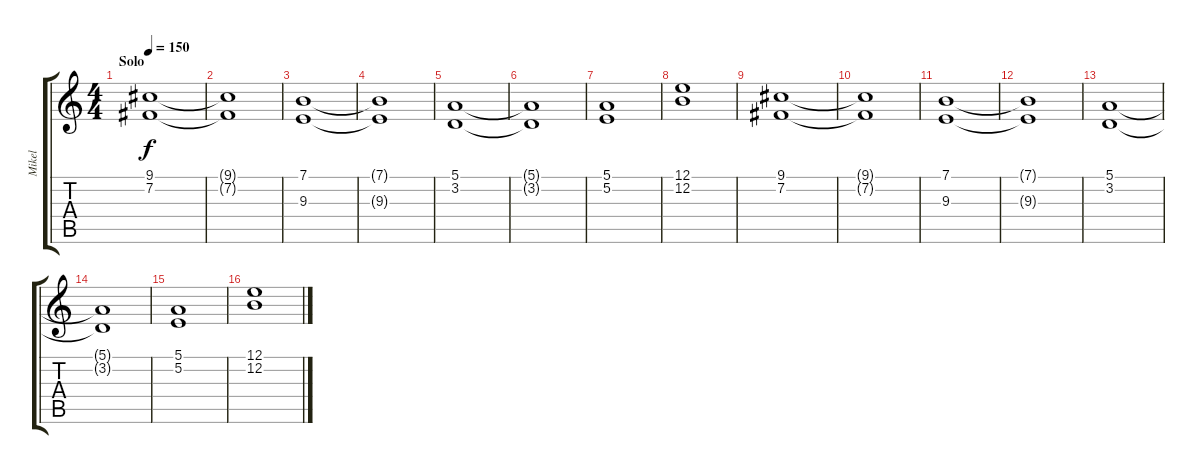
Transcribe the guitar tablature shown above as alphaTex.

\track ("Mikel" "Mikel") {instrument stringensemble1}
\staff {score tabs}
\tuning (E4 B3 G3 D3 A2 E2) {hide}
\ts (4 4)
\section ("" "Solo")
\tempo 150
\clef g2
\ks c
(9.1 7.2).1{dy f} |
(9.1{t} 7.2{t}).1 |
(7.1 9.3).1 |
(7.1{t} 9.3{t}).1 |
(5.1 3.2).1 |
(5.1{t} 3.2{t}).1 |
(5.1 5.2).1 |
(12.1 12.2).1 |
(9.1 7.2).1 |
(9.1{t} 7.2{t}).1 |
(7.1 9.3).1 |
(7.1{t} 9.3{t}).1 |
(5.1 3.2).1 |
(5.1{t} 3.2{t}).1 |
(5.1 5.2).1 |
(12.1 12.2).1
